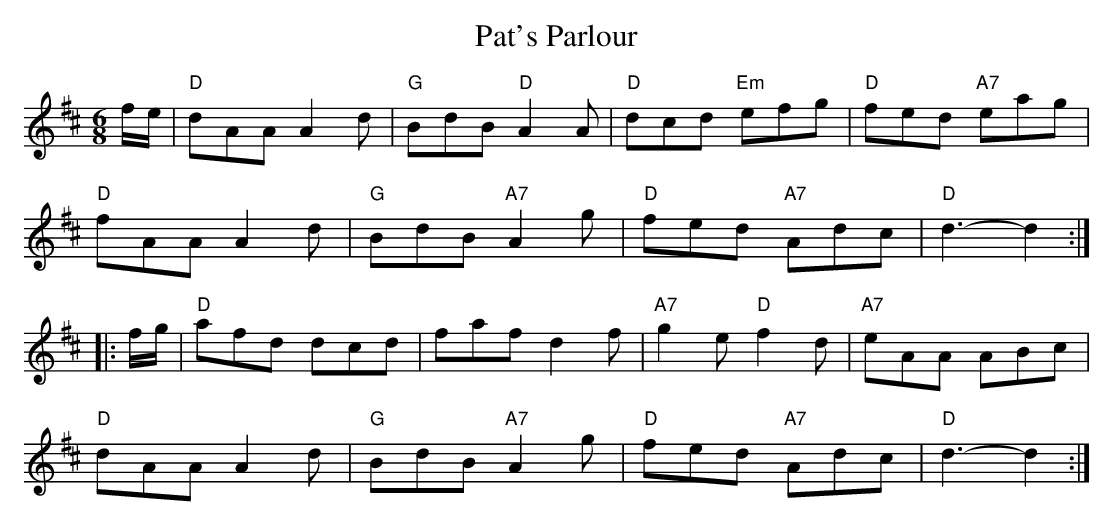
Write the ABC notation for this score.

X:1
T:Pat's Parlour
M:6/8
K:D
f/2e/2|"D"dAA A2d|"G"BdB "D"A2A|"D"dcd "Em"efg|"D"fed "A7"eag|
"D"fAA A2d|"G"BdB "A7"A2g|"D"fed "A7"Adc|"D"d3 -d2:|
|:f/2g/2|"D"afd dcd|faf d2f|"A7"g2e "D"f2d|"A7"eAA ABc|
"D"dAA A2d|"G"BdB "A7"A2g|"D"fed "A7"Adc|"D"d3 -d2:|
